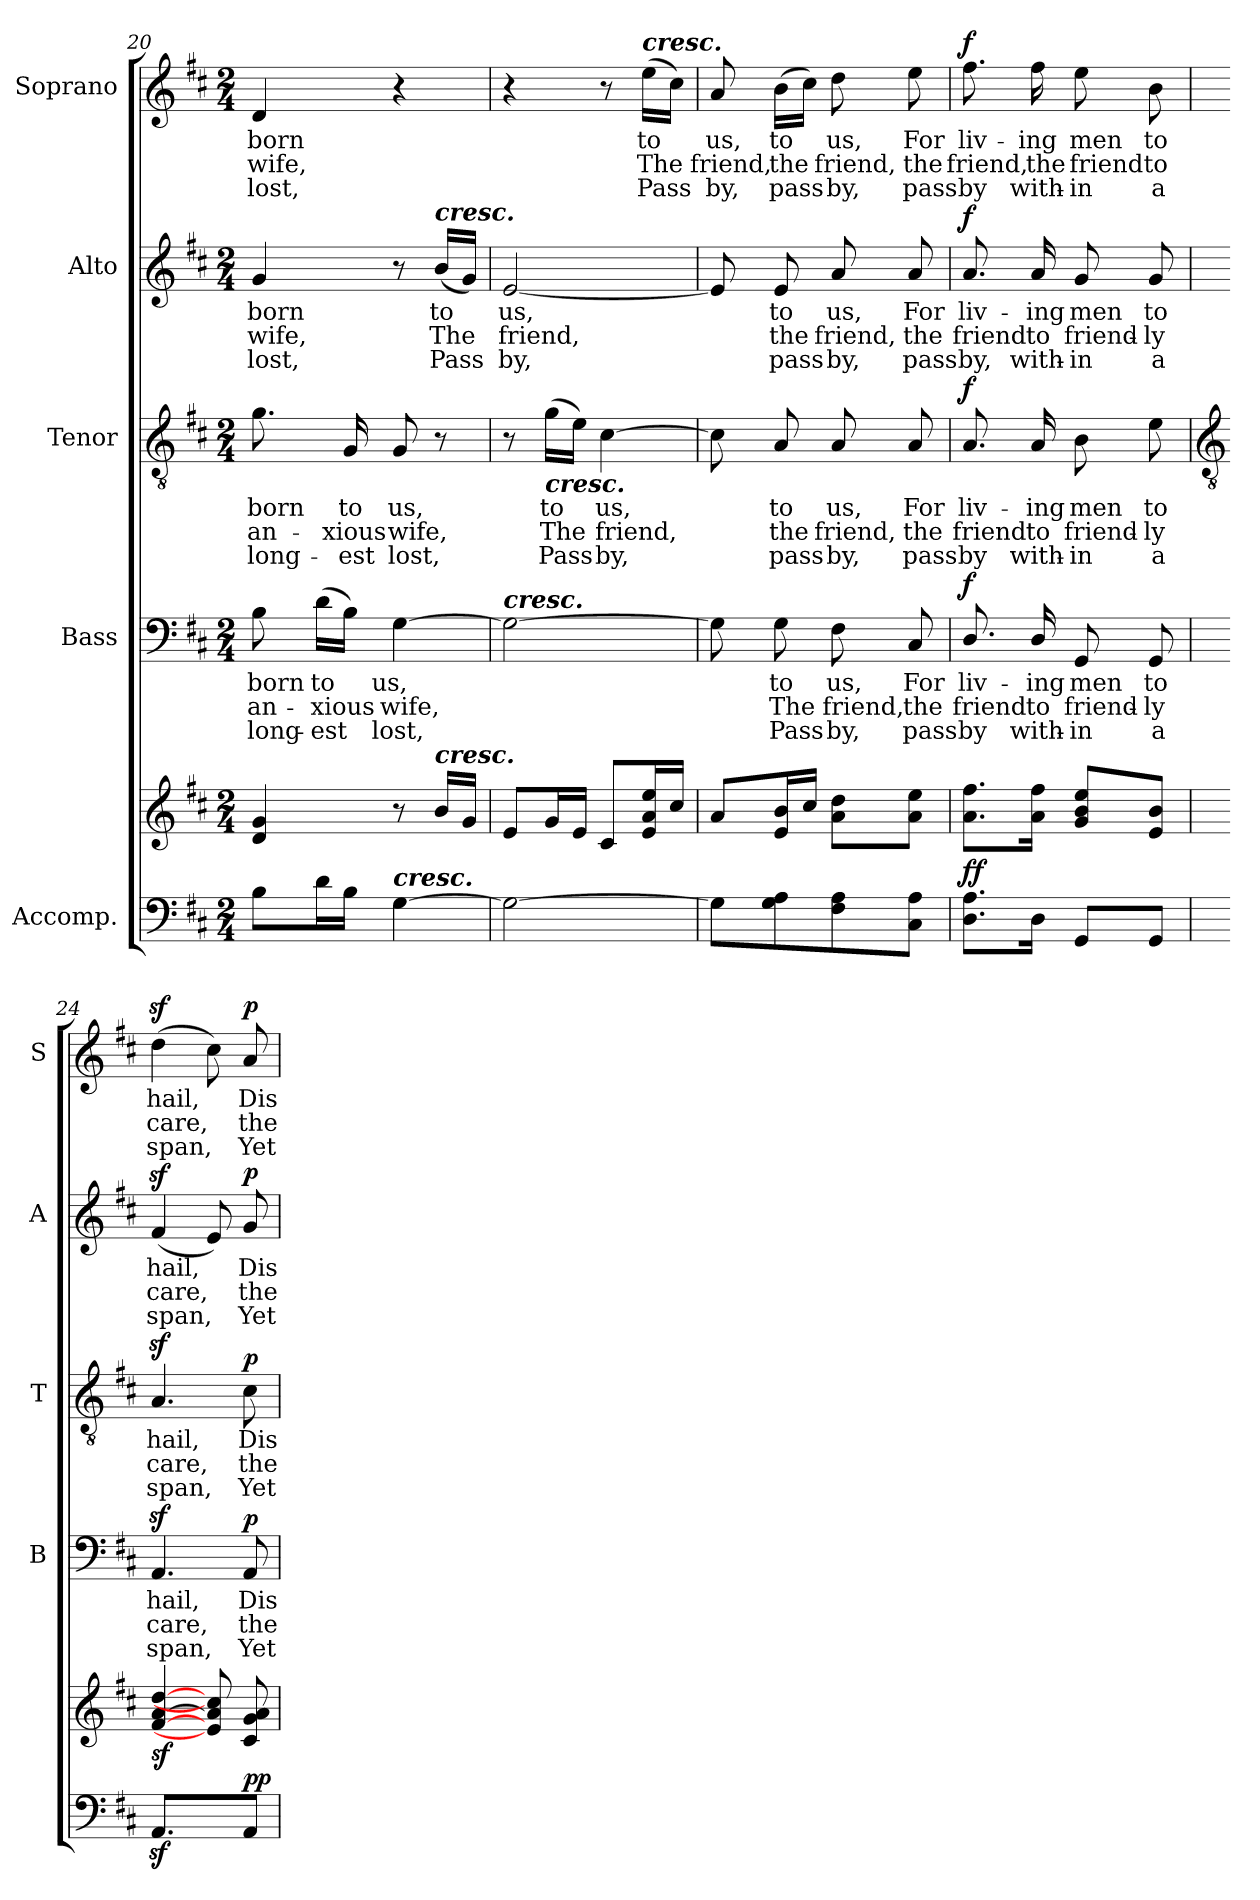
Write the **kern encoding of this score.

**kern	**kern	**dynam	**kern	**text	**text	**text	**dynam	**kern	**text	**text	**text	**dynam	**kern	**text	**text	**text	**dynam	**kern	**text	**text	**text	**dynam
*part5	*part5	*part5	*part4	*part4	*part4	*part4	*part4	*part3	*part3	*part3	*part3	*part3	*part2	*part2	*part2	*part2	*part2	*part1	*part1	*part1	*part1	*part1
*staff6	*staff5	*staff5/6	*staff4	*staff4	*staff4	*staff4	*staff4	*staff3	*staff3	*staff3	*staff3	*staff3	*staff2	*staff2	*staff2	*staff2	*staff2	*staff1	*staff1	*staff1	*staff1	*staff1
*I"Accomp.	*	*	*I"Bass	*	*	*	*	*I"Tenor	*	*	*	*	*I"Alto	*	*	*	*	*I"Soprano	*	*	*	*
*	*	*	*I'B	*	*	*	*	*I'T	*	*	*	*	*I'A	*	*	*	*	*I'S	*	*	*	*
!!LO:LB:g=z
*clefF4	*clefG2	*	*clefF4	*	*	*	*	*clefGv2	*	*	*	*	*clefG2	*	*	*	*	*clefG2	*	*	*	*
*k[f#c#]	*k[f#c#]	*	*k[f#c#]	*	*	*	*	*k[f#c#]	*	*	*	*	*k[f#c#]	*	*	*	*	*k[f#c#]	*	*	*	*
*D:	*D:	*	*D:	*	*	*	*	*D:	*	*	*	*	*D:	*	*	*	*	*D:	*	*	*	*
*M2/4	*M2/4	*	*M2/4	*	*	*	*	*M2/4	*	*	*	*	*M2/4	*	*	*	*	*M2/4	*	*	*	*
=20	=20	=20	=20	=20	=20	=20	=20	=20	=20	=20	=20	=20	=20	=20	=20	=20	=20	=20	=20	=20	=20	=20
!	!	!	!	!LO:LY:b	!LO:LY:b	!LO:LY:b	!	!	!LO:LY:b	!LO:LY:b	!LO:LY:b	!	!	!LO:LY:b	!LO:LY:b	!LO:LY:b	!	!	!LO:LY:b	!LO:LY:b	!LO:LY:b	!
8BL	4d 4g	.	8B	born	an-	-long-	.	8.g	born	an-	-long-	.	4g	born	wife,	lost,	.	4d	born	wife,	lost,	.
!	!	!	!	!LO:LY:b	!LO:LY:b	!LO:LY:b	!	!	!	!	!	!	!	!	!	!	!	!	!	!	!	!
16dL	.	.	(>16dLL	-to	xious	est	.	.	.	.	.	.	.	.	.	.	.	.	.	.	.	.
!	!	!	!	!	!	!	!	!	!LO:LY:b	!LO:LY:b	!LO:LY:b	!	!	!	!	!	!	!	!	!	!	!
16BJJ	.	.	16BJJ)	.	.	.	.	16G	-to	xious	est	.	.	.	.	.	.	.	.	.	.	.
!LO:TX:a:Bi:t=cresc.	!	!	!	!	!	!	!	!	!	!	!	!	!	!	!	!	!	!	!	!	!	!
!	!	!	!	!LO:LY:b	!LO:LY:b	!LO:LY:b	!	!	!LO:LY:b	!LO:LY:b	!LO:LY:b	!	!	!	!	!	!	!	!	!	!	!
[4G	8r	.	[4G	us,	wife,	lost,	.	8G	us,	wife,	lost,	.	8r	.	.	.	.	4r	.	.	.	.
!	!	!	!	!	!	!	!	!	!	!	!	!	!LO:TX:a:Bi:t=cresc.	!	!	!	!	!	!	!	!	!
!	!LO:TX:a:Bi:t=cresc.	!	!	!	!	!	!	!	!	!	!	!	!	!	!	!	!	!	!	!	!	!
!	!	!	!	!	!	!	!	!	!	!	!	!	!	!LO:LY:b	!LO:LY:b	!LO:LY:b	!	!	!	!	!	!
.	16bLL	.	.	.	.	.	.	8r	.	.	.	.	(<16bLL	to	The	Pass	.	.	.	.	.	.
.	16gJJ	.	.	.	.	.	.	.	.	.	.	.	16gJJ)	.	.	.	.	.	.	.	.	.
=21	=21	=21	=21	=21	=21	=21	=21	=21	=21	=21	=21	=21	=21	=21	=21	=21	=21	=21	=21	=21	=21	=21
!	!	!	!LO:TX:a:Bi:t=cresc.	!	!	!	!	!	!	!	!	!	!	!	!	!	!	!	!	!	!	!
!	!	!	!	!	!	!	!	!	!	!	!	!	!	!LO:LY:b	!LO:LY:b	!LO:LY:b	!	!	!	!	!	!
2G_	8eL	.	2G_	.	.	.	.	8r	.	.	.	.	[2e	us,	friend,	by,	.	4r	.	.	.	.
!	!	!	!	!	!	!	!	!LO:TX:b:Bi:t=cresc.	!	!	!	!	!	!	!	!	!	!	!	!	!	!
!	!	!	!	!	!	!	!	!	!LO:LY:b	!LO:LY:b	!LO:LY:b	!	!	!	!	!	!	!	!	!	!	!
.	16gL	.	.	.	.	.	.	(>16gLL	to	The	Pass	.	.	.	.	.	.	.	.	.	.	.
.	16eJJ	.	.	.	.	.	.	16eJJ)	.	.	.	.	.	.	.	.	.	.	.	.	.	.
!	!	!	!	!	!	!	!	!	!LO:LY:b	!LO:LY:b	!LO:LY:b	!	!	!	!	!	!	!	!	!	!	!
.	8c#L	.	.	.	.	.	.	[4c#	us,	friend,	by,	.	.	.	.	.	.	8r	.	.	.	.
!	!	!	!	!	!	!	!	!	!	!	!	!	!	!	!	!	!	!LO:TX:a:Bi:t=cresc.	!	!	!	!
!	!	!	!	!	!	!	!	!	!	!	!	!	!	!	!	!	!	!	!LO:LY:b	!LO:LY:b	!LO:LY:b	!
.	16e 16a 16eeL	.	.	.	.	.	.	.	.	.	.	.	.	.	.	.	.	(>16eeLL	to	The	Pass	.
.	16cc#JJ	.	.	.	.	.	.	.	.	.	.	.	.	.	.	.	.	16cc#JJ)	.	.	.	.
=22	=22	=22	=22	=22	=22	=22	=22	=22	=22	=22	=22	=22	=22	=22	=22	=22	=22	=22	=22	=22	=22	=22
!	!	!	!	!	!	!	!	!	!	!	!	!	!	!	!	!	!	!	!LO:LY:b	!LO:LY:b	!LO:LY:b	!
8GL]	8aL	.	8G]	.	.	.	.	8c#]	.	.	.	.	8e]	.	.	.	.	8a	us,	friend,	by,	.
!	!	!	!	!LO:LY:b	!LO:LY:b	!LO:LY:b	!	!	!LO:LY:b	!LO:LY:b	!LO:LY:b	!	!	!LO:LY:b	!LO:LY:b	!LO:LY:b	!	!	!LO:LY:b	!LO:LY:b	!LO:LY:b	!
8G 8A	16e 16bL	.	8G	to	The	Pass	.	8A	to	the	pass	.	8e	to	the	pass	.	(>16bLL	to	the	pass	.
.	16cc#JJ	.	.	.	.	.	.	.	.	.	.	.	.	.	.	.	.	16cc#JJ)	.	.	.	.
!	!	!	!	!LO:LY:b	!LO:LY:b	!LO:LY:b	!	!	!LO:LY:b	!LO:LY:b	!LO:LY:b	!	!	!LO:LY:b	!LO:LY:b	!LO:LY:b	!	!	!LO:LY:b	!LO:LY:b	!LO:LY:b	!
8F# 8A	8a 8ddL	.	8F#	us,	friend,	by,	.	8A	us,	friend,	by,	.	8a	us,	friend,	by,	.	8dd	us,	friend,	by,	.
!	!	!	!	!LO:LY:b	!LO:LY:b	!LO:LY:b	!	!	!LO:LY:b	!LO:LY:b	!LO:LY:b	!	!	!LO:LY:b	!LO:LY:b	!LO:LY:b	!	!	!LO:LY:b	!LO:LY:b	!LO:LY:b	!
8C# 8AJ	8a 8eeJ	.	8C#	For	the	pass	.	8A	For	the	pass	.	8a	For	the	pass	.	8ee	For	the	pass	.
=23	=23	=23	=23	=23	=23	=23	=23	=23	=23	=23	=23	=23	=23	=23	=23	=23	=23	=23	=23	=23	=23	=23
!	!	!LO:DY:a=2	!	!LO:LY:b	!LO:LY:b	!LO:LY:b	!	!	!LO:LY:b	!LO:LY:b	!LO:LY:b	!	!	!LO:LY:b	!LO:LY:b	!LO:LY:b	!	!	!LO:LY:b	!LO:LY:b	!LO:LY:b	!
!	!	!LO:DY:n=1:b	!	!	!	!	!LO:DY:b	!	!	!	!	!LO:DY:b	!	!	!	!	!LO:DY:b	!	!	!	!	!LO:DY:b
8.D 8.AL	8.a 8.ff#L	f f	8.D/	liv-	-friend	by	f	8.A	liv-	-friend	by	f	8.a	liv-	-friend	by,	f	8.ff#	liv-	-friend,	by	f
!	!	!	!	!LO:LY:b	!LO:LY:b	!LO:LY:b	!	!	!LO:LY:b	!LO:LY:b	!LO:LY:b	!	!	!LO:LY:b	!LO:LY:b	!LO:LY:b	!	!	!LO:LY:b	!LO:LY:b	!LO:LY:b	!
16DJ	16a 16ff#J	.	16D/	ing	to	with-	.	16A	ing	to	with-	.	16a	ing	to	with-	.	16ff#	ing	the	with-	.
!	!	!	!	!LO:LY:b	!LO:LY:b	!LO:LY:b	!	!	!LO:LY:b	!LO:LY:b	!LO:LY:b	!	!	!LO:LY:b	!LO:LY:b	!LO:LY:b	!	!	!LO:LY:b	!LO:LY:b	!LO:LY:b	!
8GGL	8g 8b 8eeL	.	8GG	-men	friend-	-in	.	8B	-men	friend-	-in	.	8g	-men	friend-	-in	.	8ee	-men	friend	in	.
!	!	!	!	!LO:LY:b	!LO:LY:b	!LO:LY:b	!	!	!LO:LY:b	!LO:LY:b	!LO:LY:b	!	!	!LO:LY:b	!LO:LY:b	!LO:LY:b	!	!	!LO:LY:b	!LO:LY:b	!LO:LY:b	!
8GGJ	8e 8bJ	.	8GG	to	ly	a	.	8e	to	ly	a	.	8g	to	ly	a	.	8b	to	to	a	.
!!LO:LB:g=z
=24	=24	=24	=24	=24	=24	=24	=24	=24	=24	=24	=24	=24	=24	=24	=24	=24	=24	=24	=24	=24	=24	=24
*	*	*	*	*	*	*	*	*clefGv2	*	*	*	*	*	*	*	*	*	*	*	*	*	*
*	*^	*	*	*	*	*	*	*	*	*	*	*	*	*	*	*	*	*	*	*	*	*
!	!	!LO:N:vis=1	!LO:DY:b	!	!LO:LY:b	!LO:LY:b	!LO:LY:b	!	!	!LO:LY:b	!LO:LY:b	!LO:LY:b	!	!	!LO:LY:b	!LO:LY:b	!LO:LY:b	!	!	!LO:LY:b	!LO:LY:b	!LO:LY:b	!
4.AAz>	[4f# [4a [4dd	2ryy	sf	4.AAz<	hail,	care,	span,	.	4.Az<	hail,	care,	span,	.	(<4f#z<	hail,	care,	span,	.	(>4ddz<	hail,	care,	span,	.
.	8e] 8a] 8cc#]L	.	.	.	.	.	.	.	.	.	.	.	.	8e)	.	.	.	.	8cc#)	.	.	.	.
!	!	!	!LO:DY:a=2	!	!LO:LY:b	!LO:LY:b	!LO:LY:b	!	!	!LO:LY:b	!LO:LY:b	!LO:LY:b	!	!	!LO:LY:b	!LO:LY:b	!LO:LY:b	!	!	!LO:LY:b	!LO:LY:b	!LO:LY:b	!
!	!	!	!LO:DY:n=1:b	!	!	!	!	!LO:DY:b	!	!	!	!	!LO:DY:b	!	!	!	!	!LO:DY:b	!	!	!	!	!LO:DY:b
8AAJ	8c# 8g 8a	.	p p	8AA	Dis-	-the	Yet	p	8c#	Dis-	-the	Yet	p	8g	Dis-	-the	Yet	p	8a	Dis-	-the	Yet	p
*	*v	*v	*	*	*	*	*	*	*	*	*	*	*	*	*	*	*	*	*	*	*	*	*
=	=	=	=	=	=	=	=	=	=	=	=	=	=	=	=	=	=	=	=	=	=	=
*-	*-	*-	*-	*-	*-	*-	*-	*-	*-	*-	*-	*-	*-	*-	*-	*-	*-	*-	*-	*-	*-	*-
